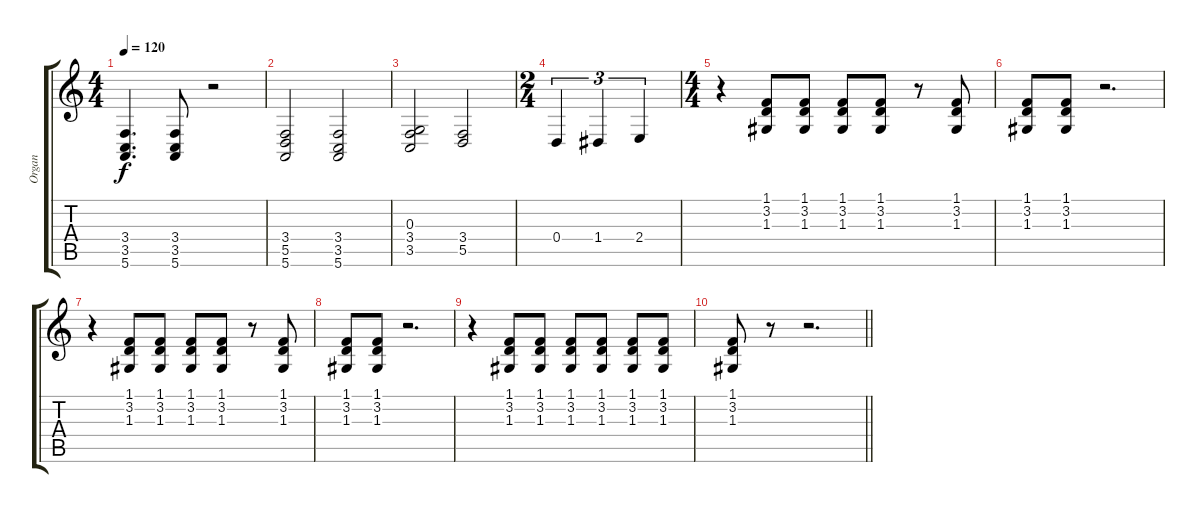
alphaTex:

\track ("Organ" "Organ") {instrument drawbarorgan}
\staff {score tabs}
\tuning (E4 B3 G3 D3 A2 E2) {hide}
\ts (4 4)
\tempo 120
\clef g2
\ks c
(3.4 3.5 5.6).4{d dy f} (3.4 3.5 5.6).8 r.2 |
(3.4 5.5 5.6).2 (3.4 3.5 5.6).2 |
(0.3 3.4 3.5).2 (3.4 5.5).2 |
\ts (2 4)
0.4.4{tu (3 2)} 1.4.4{tu (3 2)} 2.4.4{tu (3 2)} |
\ts (4 4)
r.4 (1.1 3.2 1.3).8 (1.1 3.2 1.3).8 (1.1 3.2 1.3).8 (1.1 3.2 1.3).8 r.8 (1.1 3.2 1.3).8 |
(1.1 3.2 1.3).8 (1.1 3.2 1.3).8 r.2{d} |
r.4 (1.1 3.2 1.3).8 (1.1 3.2 1.3).8 (1.1 3.2 1.3).8 (1.1 3.2 1.3).8 r.8 (1.1 3.2 1.3).8 |
(1.1 3.2 1.3).8 (1.1 3.2 1.3).8 r.2{d} |
r.4 (1.1 3.2 1.3).8 (1.1 3.2 1.3).8 (1.1 3.2 1.3).8 (1.1 3.2 1.3).8 (1.1 3.2 1.3).8 (1.1 3.2 1.3).8 |
\barLineRight lightlight
(1.1 3.2 1.3).8 r.8 r.2{d}
